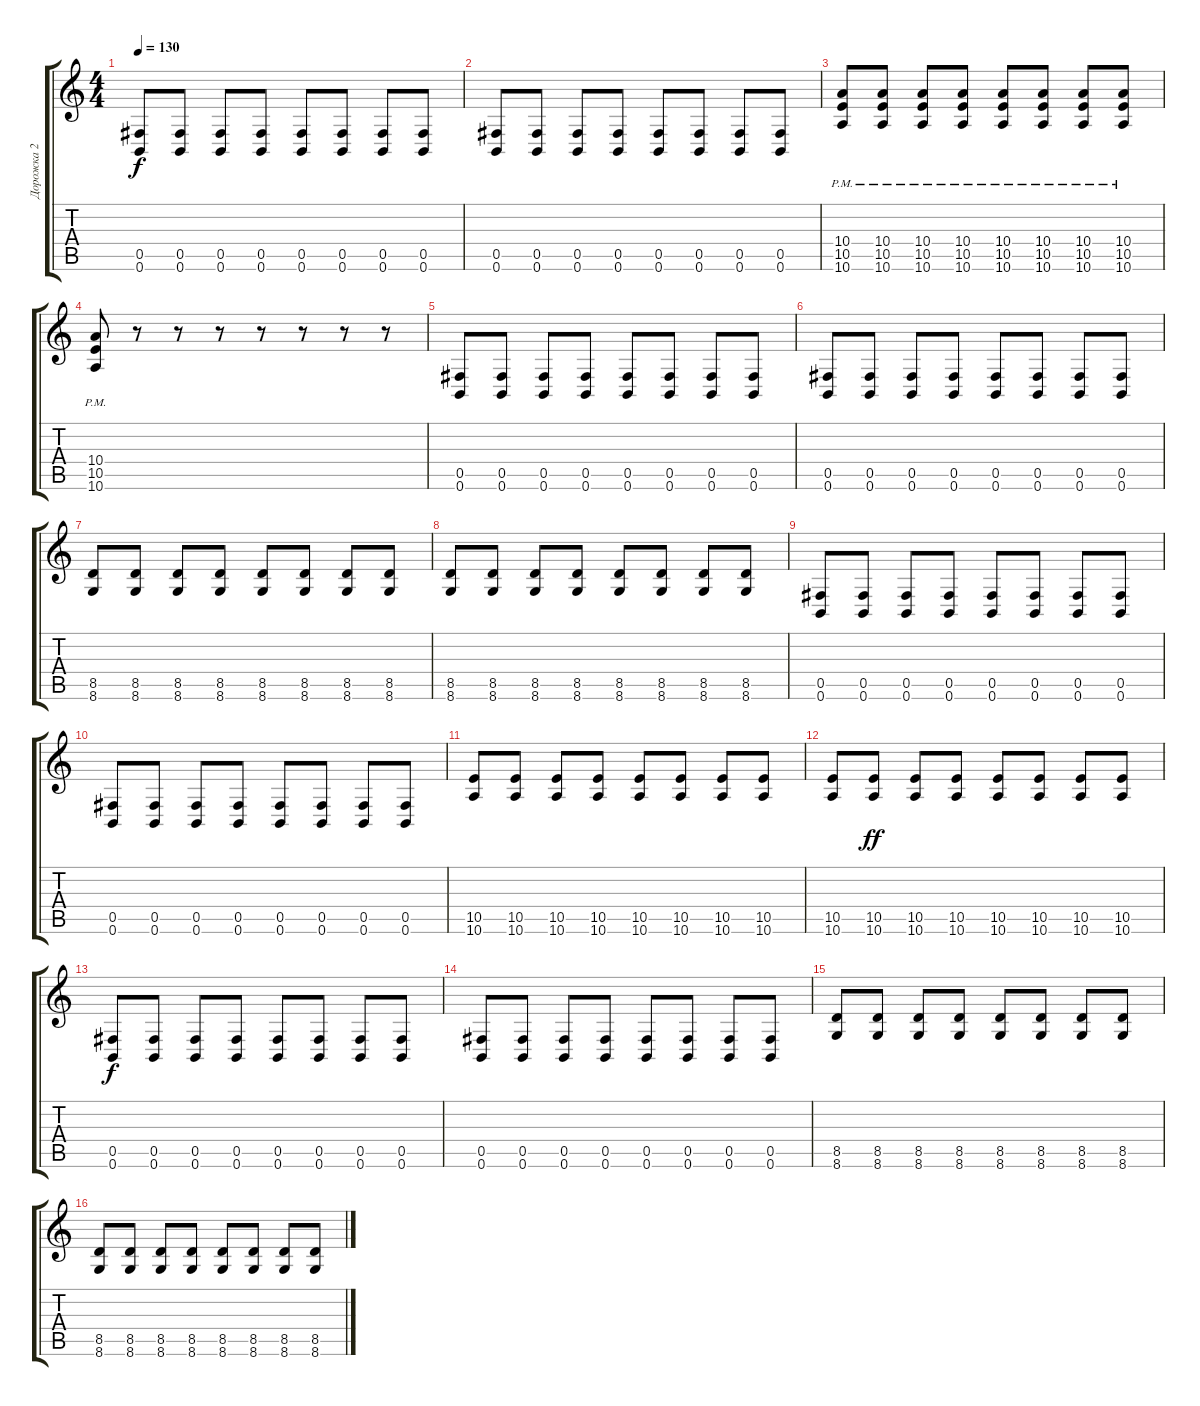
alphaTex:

\track ("Дорожка 2" "Дорожка 2") {instrument overdrivenguitar}
\staff {score tabs}
\tuning (Db4 Ab3 E3 B2 Gb2 B1) {hide}
\ts (4 4)
\tempo 130
\clef g2
\ks c
(0.5 0.6).8{dy f} (0.5 0.6).8 (0.5 0.6).8 (0.5 0.6).8 (0.5 0.6).8 (0.5 0.6).8 (0.5 0.6).8 (0.5 0.6).8 |
(0.5 0.6).8 (0.5 0.6).8 (0.5 0.6).8 (0.5 0.6).8 (0.5 0.6).8 (0.5 0.6).8 (0.5 0.6).8 (0.5 0.6).8 |
(10.4{pm} 10.5{pm} 10.6{pm}).8 (10.4{pm} 10.5{pm} 10.6{pm}).8 (10.4{pm} 10.5{pm} 10.6{pm}).8 (10.4{pm} 10.5{pm} 10.6{pm}).8 (10.4{pm} 10.5{pm} 10.6{pm}).8 (10.4{pm} 10.5{pm} 10.6{pm}).8 (10.4{pm} 10.5{pm} 10.6{pm}).8 (10.4{pm} 10.5{pm} 10.6{pm}).8 |
(10.4{pm} 10.5{pm} 10.6{pm}).8 r.8 r.8 r.8 r.8 r.8 r.8 r.8 |
(0.5 0.6).8 (0.5 0.6).8 (0.5 0.6).8 (0.5 0.6).8 (0.5 0.6).8 (0.5 0.6).8 (0.5 0.6).8 (0.5 0.6).8 |
(0.5 0.6).8 (0.5 0.6).8 (0.5 0.6).8 (0.5 0.6).8 (0.5 0.6).8 (0.5 0.6).8 (0.5 0.6).8 (0.5 0.6).8 |
(8.5 8.6).8 (8.5 8.6).8 (8.5 8.6).8 (8.5 8.6).8 (8.5 8.6).8 (8.5 8.6).8 (8.5 8.6).8 (8.5 8.6).8 |
(8.5 8.6).8 (8.5 8.6).8 (8.5 8.6).8 (8.5 8.6).8 (8.5 8.6).8 (8.5 8.6).8 (8.5 8.6).8 (8.5 8.6).8 |
(0.5 0.6).8 (0.5 0.6).8 (0.5 0.6).8 (0.5 0.6).8 (0.5 0.6).8 (0.5 0.6).8 (0.5 0.6).8 (0.5 0.6).8 |
(0.5 0.6).8 (0.5 0.6).8 (0.5 0.6).8 (0.5 0.6).8 (0.5 0.6).8 (0.5 0.6).8 (0.5 0.6).8 (0.5 0.6).8 |
(10.5 10.6).8 (10.5 10.6).8 (10.5 10.6).8 (10.5 10.6).8 (10.5 10.6).8 (10.5 10.6).8 (10.5 10.6).8 (10.5 10.6).8 |
(10.5 10.6).8 (10.5 10.6).8{dy ff} (10.5 10.6).8 (10.5 10.6).8 (10.5 10.6).8 (10.5 10.6).8 (10.5 10.6).8 (10.5 10.6).8 |
(0.5 0.6).8{dy f} (0.5 0.6).8 (0.5 0.6).8 (0.5 0.6).8 (0.5 0.6).8 (0.5 0.6).8 (0.5 0.6).8 (0.5 0.6).8 |
(0.5 0.6).8 (0.5 0.6).8 (0.5 0.6).8 (0.5 0.6).8 (0.5 0.6).8 (0.5 0.6).8 (0.5 0.6).8 (0.5 0.6).8 |
(8.5 8.6).8 (8.5 8.6).8 (8.5 8.6).8 (8.5 8.6).8 (8.5 8.6).8 (8.5 8.6).8 (8.5 8.6).8 (8.5 8.6).8 |
(8.5 8.6).8 (8.5 8.6).8 (8.5 8.6).8 (8.5 8.6).8 (8.5 8.6).8 (8.5 8.6).8 (8.5 8.6).8 (8.5 8.6).8
